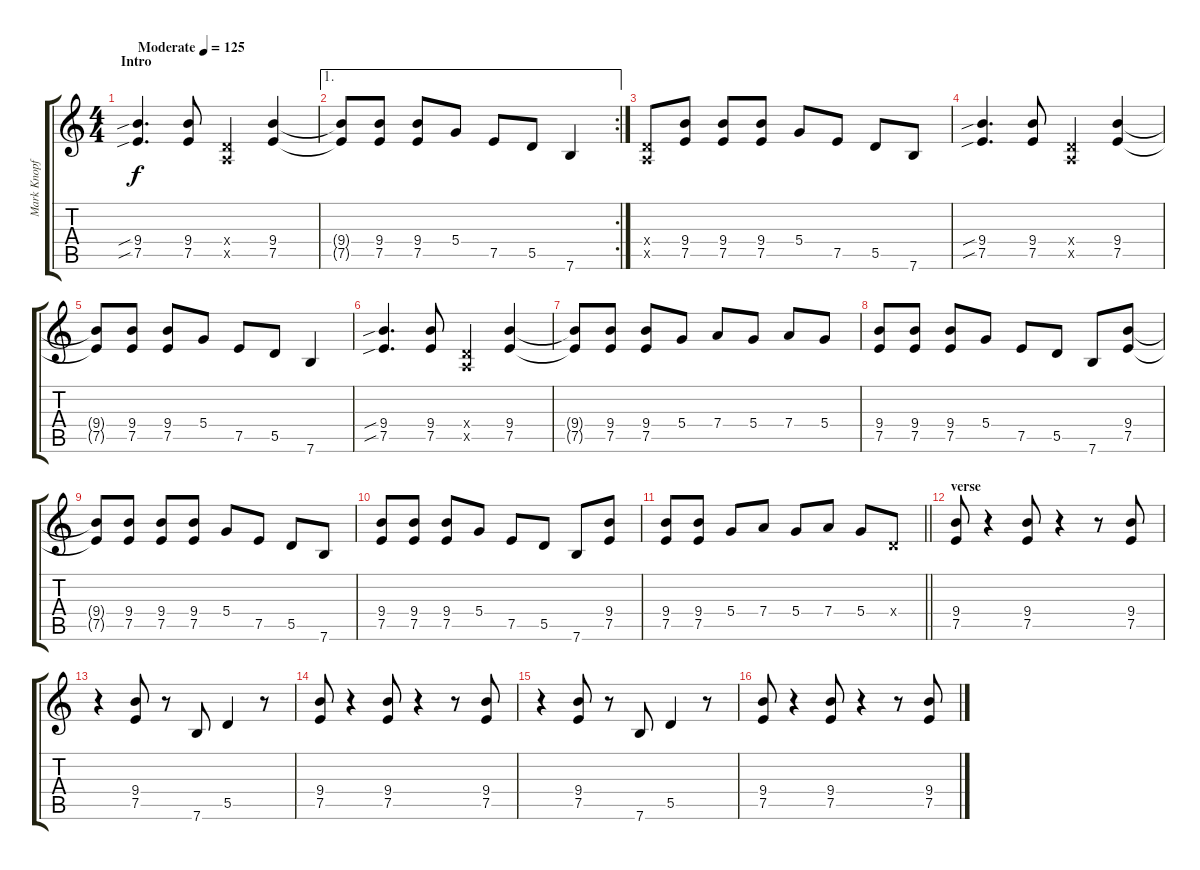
\track ("Mark Knopfler" "Mark Knopf") {instrument overdrivenguitar}
\staff {score tabs}
\tuning (E4 B3 G3 D3 A2 E2) {hide}
\ts (4 4)
\section ("" "Intro")
\tempo (125 "Moderate")
\clef g2
\ks c
(9.4{sib} 7.5{sib}).4{d dy f instrument overdrivenguitar} (9.4 7.5).8 (0.4{x} 0.5{x}).4 (9.4 7.5).4 |
\ae 1
\rc 2
(9.4{t} 7.5{t}).8 (9.4 7.5).8 (9.4 7.5).8 5.4.8 7.5.8 5.5.8 7.6.4 |
(0.4{x} 0.5{x}).8 (9.4 7.5).8 (9.4 7.5).8 (9.4 7.5).8 5.4.8 7.5.8 5.5.8 7.6.8 |
(9.4{sib} 7.5{sib}).4{d} (9.4 7.5).8 (0.4{x} 0.5{x}).4 (9.4 7.5).4 |
(9.4{t} 7.5{t}).8 (9.4 7.5).8 (9.4 7.5).8 5.4.8 7.5.8 5.5.8 7.6.4 |
(9.4{sib} 7.5{sib}).4{d} (9.4 7.5).8 (0.4{x} 0.5{x}).4 (9.4 7.5).4 |
(9.4{t} 7.5{t}).8 (9.4 7.5).8 (9.4 7.5).8 5.4.8 7.4.8 5.4.8 7.4.8 5.4.8 |
(9.4 7.5).8 (9.4 7.5).8 (9.4 7.5).8 5.4.8 7.5.8 5.5.8 7.6.8 (9.4 7.5).8 |
(9.4{t} 7.5{t}).8 (9.4 7.5).8 (9.4 7.5).8 (9.4 7.5).8 5.4.8 7.5.8 5.5.8 7.6.8 |
(9.4 7.5).8 (9.4 7.5).8 (9.4 7.5).8 5.4.8 7.5.8 5.5.8 7.6.8 (9.4 7.5).8 |
\barLineRight lightlight
(9.4 7.5).8 (9.4 7.5).8 5.4.8 7.4.8 5.4.8 7.4.8 5.4.8 0.4{x}.8 |
\section ("" "verse")
(9.4 7.5).8 r.4 (9.4 7.5).8 r.4 r.8 (9.4 7.5).8 |
r.4 (9.4 7.5).8 r.8 7.6.8 5.5.4 r.8 |
(9.4 7.5).8 r.4 (9.4 7.5).8 r.4 r.8 (9.4 7.5).8 |
r.4 (9.4 7.5).8 r.8 7.6.8 5.5.4 r.8 |
(9.4 7.5).8 r.4 (9.4 7.5).8 r.4 r.8 (9.4 7.5).8
